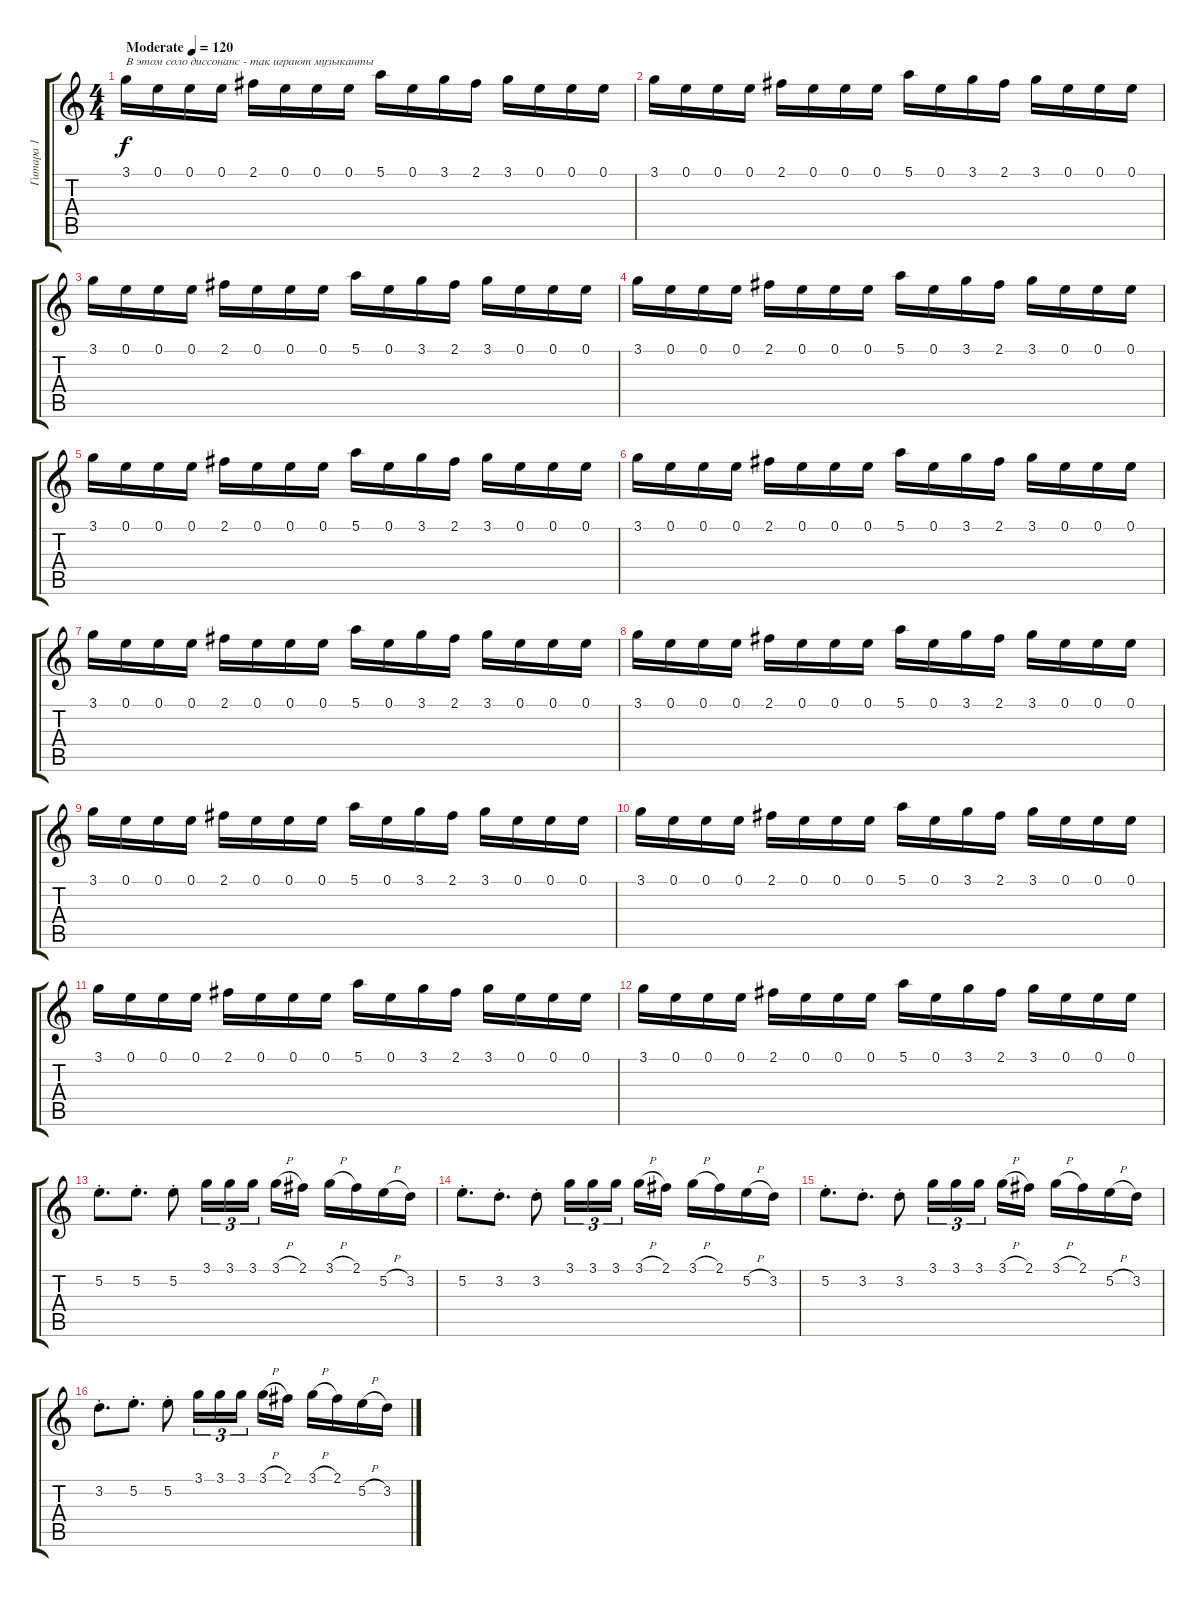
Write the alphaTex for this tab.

\track ("Гитара 1" "Гитара 1") {instrument distortionguitar}
\staff {score tabs}
\tuning (E4 B3 G3 D3 A2 E2) {hide}
\ts (4 4)
\tempo (120 "Moderate")
\clef g2
\ks c
3.1.16{txt "В этом соло диссонанс - так играют музыканты" dy f instrument distortionguitar} 0.1.16 0.1.16 0.1.16 2.1.16 0.1.16 0.1.16 0.1.16 5.1.16 0.1.16 3.1.16 2.1.16 3.1.16 0.1.16 0.1.16 0.1.16 |
3.1.16 0.1.16 0.1.16 0.1.16 2.1.16 0.1.16 0.1.16 0.1.16 5.1.16 0.1.16 3.1.16 2.1.16 3.1.16 0.1.16 0.1.16 0.1.16 |
3.1.16 0.1.16 0.1.16 0.1.16 2.1.16 0.1.16 0.1.16 0.1.16 5.1.16 0.1.16 3.1.16 2.1.16 3.1.16 0.1.16 0.1.16 0.1.16 |
3.1.16 0.1.16 0.1.16 0.1.16 2.1.16 0.1.16 0.1.16 0.1.16 5.1.16 0.1.16 3.1.16 2.1.16 3.1.16 0.1.16 0.1.16 0.1.16 |
3.1.16 0.1.16 0.1.16 0.1.16 2.1.16 0.1.16 0.1.16 0.1.16 5.1.16 0.1.16 3.1.16 2.1.16 3.1.16 0.1.16 0.1.16 0.1.16 |
3.1.16 0.1.16 0.1.16 0.1.16 2.1.16 0.1.16 0.1.16 0.1.16 5.1.16 0.1.16 3.1.16 2.1.16 3.1.16 0.1.16 0.1.16 0.1.16 |
3.1.16 0.1.16 0.1.16 0.1.16 2.1.16 0.1.16 0.1.16 0.1.16 5.1.16 0.1.16 3.1.16 2.1.16 3.1.16 0.1.16 0.1.16 0.1.16 |
3.1.16 0.1.16 0.1.16 0.1.16 2.1.16 0.1.16 0.1.16 0.1.16 5.1.16 0.1.16 3.1.16 2.1.16 3.1.16 0.1.16 0.1.16 0.1.16 |
3.1.16 0.1.16 0.1.16 0.1.16 2.1.16 0.1.16 0.1.16 0.1.16 5.1.16 0.1.16 3.1.16 2.1.16 3.1.16 0.1.16 0.1.16 0.1.16 |
3.1.16 0.1.16 0.1.16 0.1.16 2.1.16 0.1.16 0.1.16 0.1.16 5.1.16 0.1.16 3.1.16 2.1.16 3.1.16 0.1.16 0.1.16 0.1.16 |
3.1.16 0.1.16 0.1.16 0.1.16 2.1.16 0.1.16 0.1.16 0.1.16 5.1.16 0.1.16 3.1.16 2.1.16 3.1.16 0.1.16 0.1.16 0.1.16 |
3.1.16 0.1.16 0.1.16 0.1.16 2.1.16 0.1.16 0.1.16 0.1.16 5.1.16 0.1.16 3.1.16 2.1.16 3.1.16 0.1.16 0.1.16 0.1.16 |
5.2{st}.8{d} 5.2{st}.8{d} 5.2{st}.8 3.1.16{tu (3 2)} 3.1.16{tu (3 2)} 3.1.16{tu (3 2) beam splitsecondary} 3.1{h}.16 2.1.16 3.1{h}.16 2.1.16 5.2{h}.16 3.2.16 |
5.2{st}.8{d} 3.2{st}.8{d} 3.2{st}.8 3.1.16{tu (3 2)} 3.1.16{tu (3 2)} 3.1.16{tu (3 2) beam splitsecondary} 3.1{h}.16 2.1.16 3.1{h}.16 2.1.16 5.2{h}.16 3.2.16 |
5.2{st}.8{d} 3.2{st}.8{d} 3.2{st}.8 3.1.16{tu (3 2)} 3.1.16{tu (3 2)} 3.1.16{tu (3 2) beam splitsecondary} 3.1{h}.16 2.1.16 3.1{h}.16 2.1.16 5.2{h}.16 3.2.16 |
3.2{st}.8{d} 5.2{st}.8{d} 5.2{st}.8 3.1.16{tu (3 2)} 3.1.16{tu (3 2)} 3.1.16{tu (3 2) beam splitsecondary} 3.1{h}.16 2.1.16 3.1{h}.16 2.1.16 5.2{h}.16 3.2.16
